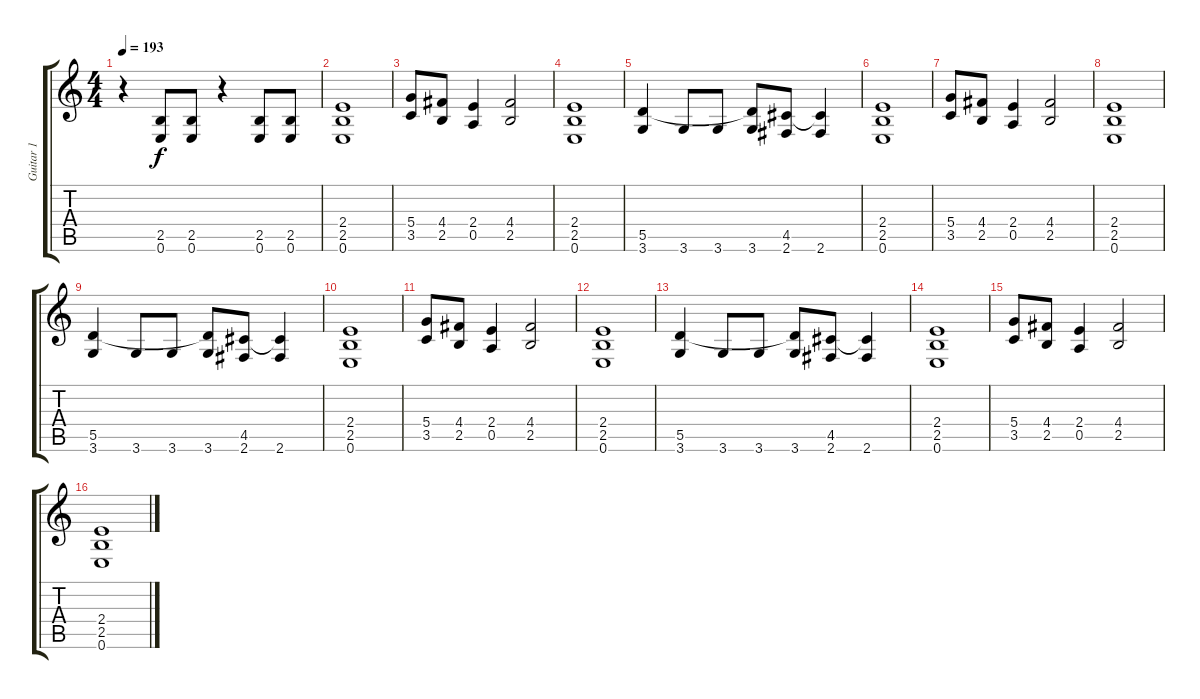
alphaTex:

\track ("Guitar 1" "Guitar 1") {instrument distortionguitar}
\staff {score tabs}
\tuning (E4 B3 G3 D3 A2 E2) {hide}
\ts (4 4)
\tempo 193
\clef g2
\ks c
r.4{dy f} (2.5 0.6).8 (2.5 0.6).8 r.4 (2.5 0.6).8 (2.5 0.6).8 |
(2.4 2.5 0.6).1 |
(5.4 3.5).8 (4.4 2.5).8 (2.4 0.5).4 (4.4 2.5).2 |
(2.4 2.5 0.6).1 |
(5.5 3.6).4 3.6.8 3.6.8 (5.5{t} 3.6).8 (4.5 2.6).8 (4.5{t} 2.6).4 |
(2.4 2.5 0.6).1 |
(5.4 3.5).8 (4.4 2.5).8 (2.4 0.5).4 (4.4 2.5).2 |
(2.4 2.5 0.6).1 |
(5.5 3.6).4 3.6.8 3.6.8 (5.5{t} 3.6).8 (4.5 2.6).8 (4.5{t} 2.6).4 |
(2.4 2.5 0.6).1 |
(5.4 3.5).8 (4.4 2.5).8 (2.4 0.5).4 (4.4 2.5).2 |
(2.4 2.5 0.6).1 |
(5.5 3.6).4 3.6.8 3.6.8 (5.5{t} 3.6).8 (4.5 2.6).8 (4.5{t} 2.6).4 |
(2.4 2.5 0.6).1 |
(5.4 3.5).8 (4.4 2.5).8 (2.4 0.5).4 (4.4 2.5).2 |
(2.4 2.5 0.6).1
